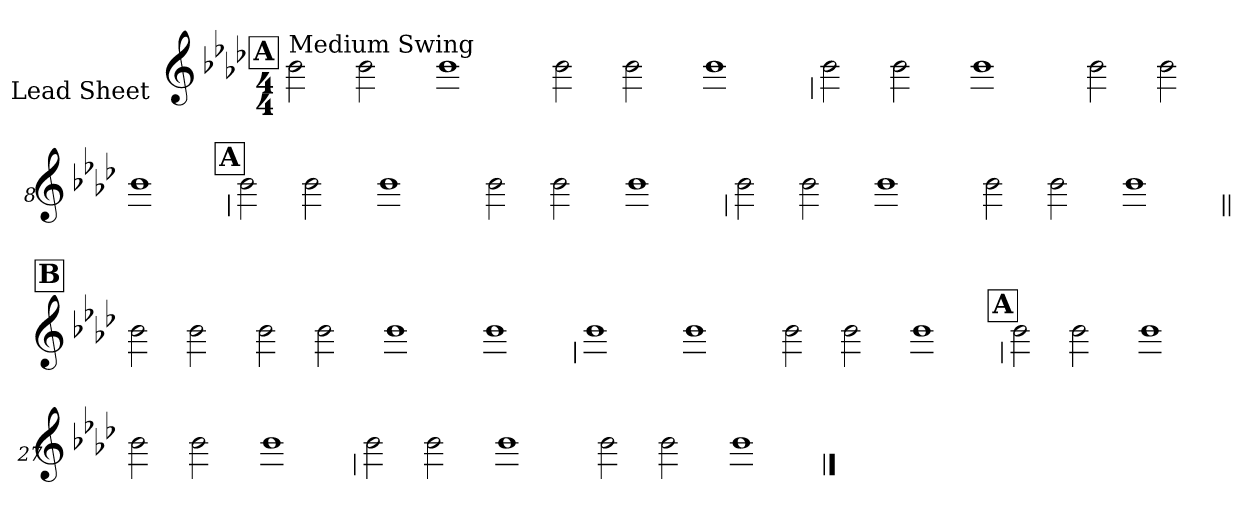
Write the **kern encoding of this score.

**kern
*part1
*staff1
*I"Lead Sheet
*stria0
*clefG2
*k[b-e-a-d-]
*A-:
*M4/4
!!LO:REH:place=s1:a:t=A
=1||
!LO:TX:a:t=Medium Swing
2b-
2b-
=2-
1b-
=3-
2b-
2b-
=4-
1b-
!!LO:LB:g=z
=5
2b-
2b-
=6-
1b-
=7-
2b-
2b-
=8-
1b-
!!LO:LB:g=z
!!LO:REH:place=s1:a:t=A
=9
2b-
2b-
=10-
1b-
=11-
2b-
2b-
=12-
1b-
!!LO:LB:g=z
=13
2b-
2b-
=14-
1b-
=15-
2b-
2b-
=16-
1b-
!!LO:LB:g=z
!!LO:REH:place=s1:a:t=B
=17||
2b-
2b-
=18-
2b-
2b-
=19-
1b-
=20-
1b-
!!LO:LB:g=z
=21
1b-
=22-
1b-
=23-
2b-
2b-
=24-
1b-
!!LO:LB:g=z
!!LO:REH:place=s1:a:t=A
=25
2b-
2b-
=26-
1b-
=27-
2b-
2b-
=28-
1b-
!!LO:LB:g=z
=29
2b-
2b-
=30-
1b-
=31-
2b-
2b-
=32-
1b-
==
*-
